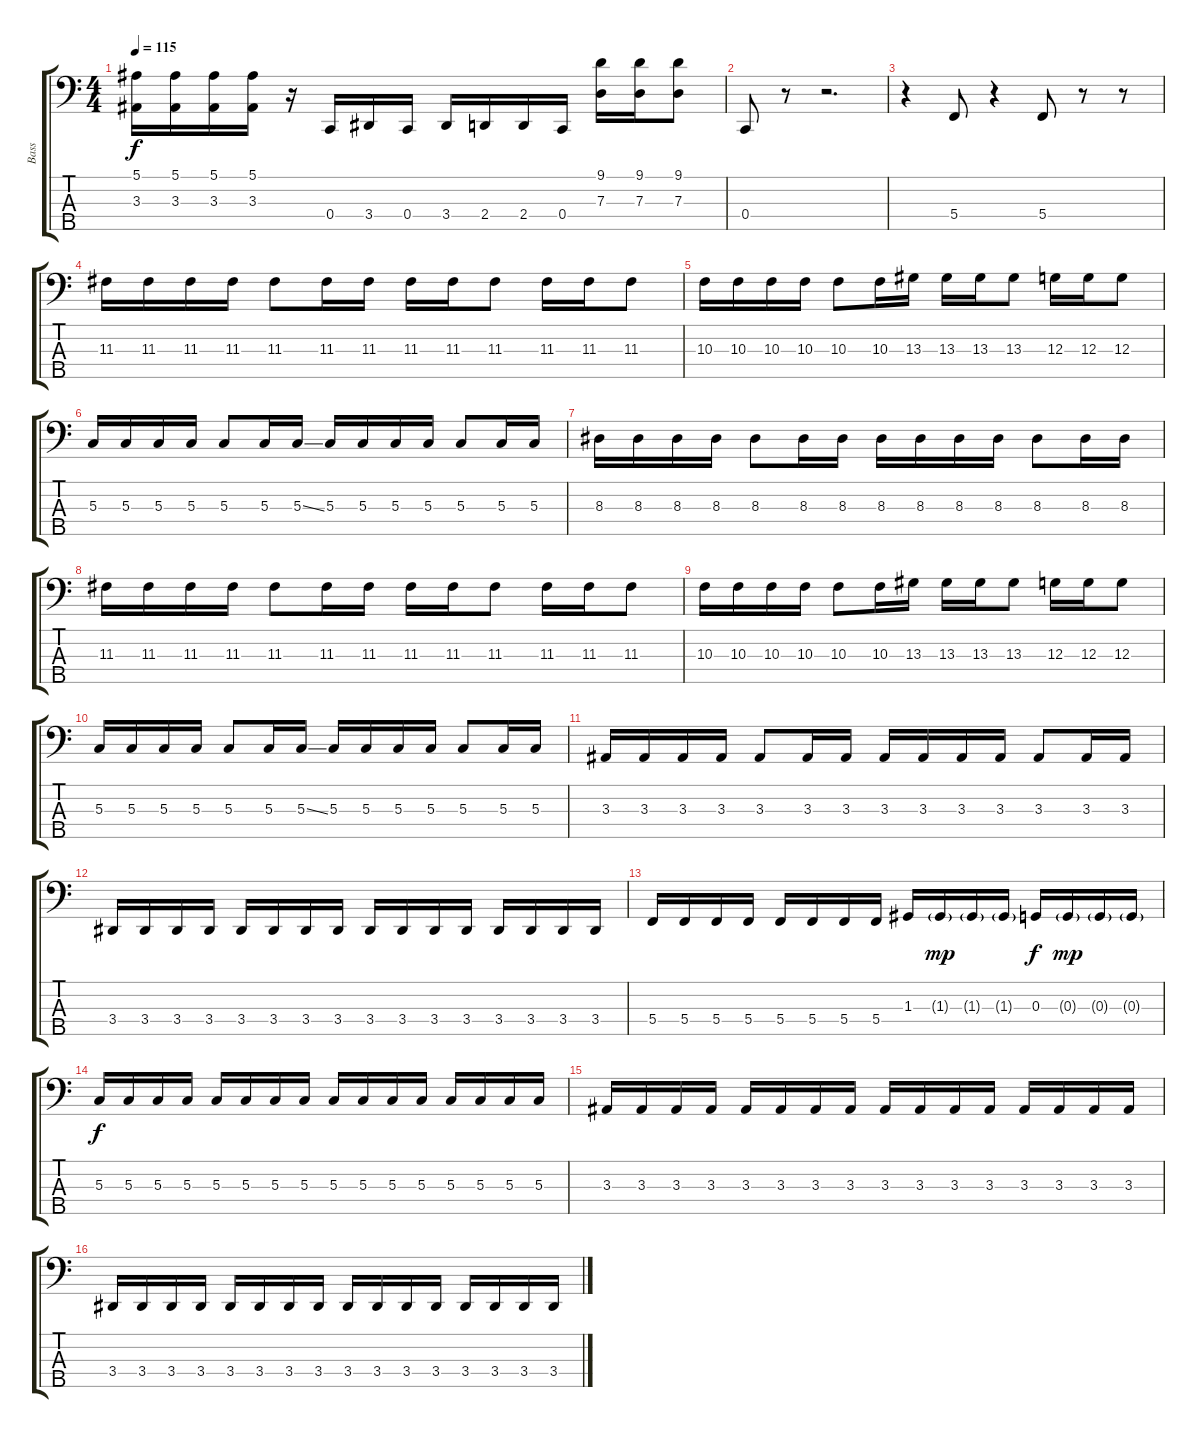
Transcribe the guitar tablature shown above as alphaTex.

\track ("Bass" "Bass") {instrument electricbassfinger}
\staff {score tabs}
\tuning (F2 C2 G1 C1 G0) {hide}
\ts (4 4)
\tempo 115
\clef f4
\ks c
(5.1 3.3).16{dy f instrument slapbass1} (5.1 3.3).16 (5.1 3.3).16 (5.1 3.3).16 r.16{instrument electricbassfinger} 0.4.16 3.4.16 0.4.16 3.4.16 2.4.16 2.4.16 0.4.16 (9.1 7.3).16{instrument slapbass1} (9.1 7.3).16 (9.1 7.3).8 |
0.4.8 r.8 r.2{d} |
r.4{instrument slapbass1} 5.4.8 r.4 5.4.8 r.8 r.8 |
11.3.16{instrument electricbassfinger} 11.3.16 11.3.16 11.3.16 11.3.8 11.3.16 11.3.16 11.3.16 11.3.16 11.3.8 11.3.16 11.3.16 11.3.8 |
10.3.16 10.3.16 10.3.16 10.3.16 10.3.8 10.3.16 13.3.16 13.3.16 13.3.16 13.3.8 12.3.16 12.3.16 12.3.8 |
5.3.16 5.3.16 5.3.16 5.3.16 5.3.8 5.3.16 5.3{ss}.16 5.3.16 5.3.16 5.3.16 5.3.16 5.3.8 5.3.16 5.3.16 |
8.3.16 8.3.16 8.3.16 8.3.16 8.3.8 8.3.16 8.3.16 8.3.16 8.3.16 8.3.16 8.3.16 8.3.8 8.3.16 8.3.16 |
11.3.16 11.3.16 11.3.16 11.3.16 11.3.8 11.3.16 11.3.16 11.3.16 11.3.16 11.3.8 11.3.16 11.3.16 11.3.8 |
10.3.16 10.3.16 10.3.16 10.3.16 10.3.8 10.3.16 13.3.16 13.3.16 13.3.16 13.3.8 12.3.16 12.3.16 12.3.8 |
5.3.16 5.3.16 5.3.16 5.3.16 5.3.8 5.3.16 5.3{ss}.16 5.3.16 5.3.16 5.3.16 5.3.16 5.3.8 5.3.16 5.3.16 |
3.3.16 3.3.16 3.3.16 3.3.16 3.3.8 3.3.16 3.3.16 3.3.16 3.3.16 3.3.16 3.3.16 3.3.8 3.3.16 3.3.16 |
3.4.16 3.4.16 3.4.16 3.4.16 3.4.16 3.4.16 3.4.16 3.4.16 3.4.16 3.4.16 3.4.16 3.4.16 3.4.16 3.4.16 3.4.16 3.4.16 |
5.4.16 5.4.16 5.4.16 5.4.16 5.4.16 5.4.16 5.4.16 5.4.16 1.3.16 1.3{g}.16{dy mp} 1.3{g}.16 1.3{g}.16 0.3.16{dy f} 0.3{g}.16{dy mp} 0.3{g}.16 0.3{g}.16 |
5.3.16{dy f} 5.3.16 5.3.16 5.3.16 5.3.16 5.3.16 5.3.16 5.3.16 5.3.16 5.3.16 5.3.16 5.3.16 5.3.16 5.3.16 5.3.16 5.3.16 |
3.3.16 3.3.16 3.3.16 3.3.16 3.3.16 3.3.16 3.3.16 3.3.16 3.3.16 3.3.16 3.3.16 3.3.16 3.3.16 3.3.16 3.3.16 3.3.16 |
3.4.16 3.4.16 3.4.16 3.4.16 3.4.16 3.4.16 3.4.16 3.4.16 3.4.16 3.4.16 3.4.16 3.4.16 3.4.16 3.4.16 3.4.16 3.4.16
